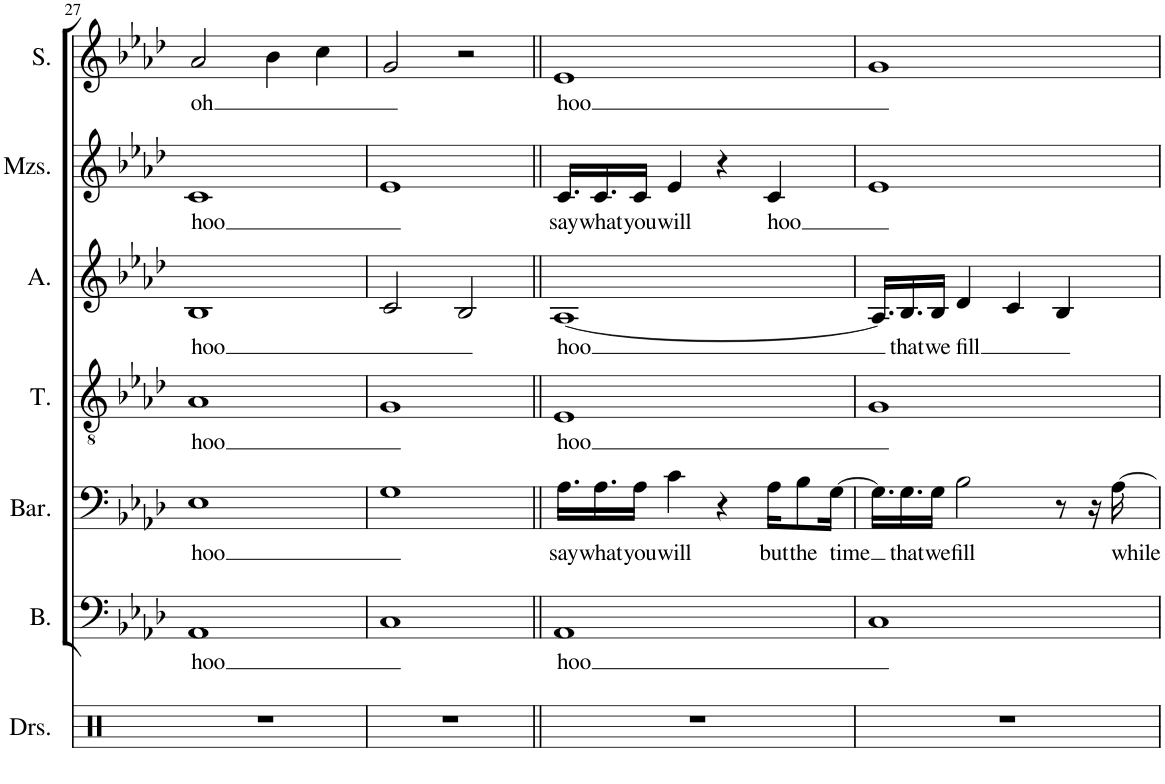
**kern	**kern	**text	**kern	**text	**kern	**text	**kern	**text	**kern	**text	**kern	**text
*part7	*part6	*part6	*part5	*part5	*part4	*part4	*part3	*part3	*part2	*part2	*part1	*part1
*staff7	*staff6	*staff6	*staff5	*staff5	*staff4	*staff4	*staff3	*staff3	*staff2	*staff2	*staff1	*staff1
*I"Drumset	*I"Bass	*	*I"Baritone	*	*I"Tenor	*	*I"Alto	*	*I"Mezzo-soprano	*	*I"Soprano	*
*I'Drs.	*I'B.	*	*I'Bar.	*	*I'T.	*	*I'A.	*	*I'Mzs.	*	*I'S.	*
!!LO:PB:g=z
*clefX	*clefF4	*	*clefF4	*	*clefGv2	*	*clefG2	*	*clefG2	*	*clefG2	*
*k[]	*k[b-e-a-d-]	*	*k[b-e-a-d-]	*	*k[b-e-a-d-]	*	*k[b-e-a-d-]	*	*k[b-e-a-d-]	*	*k[b-e-a-d-]	*
*M4/4	*M4/4	*	*M4/4	*	*M4/4	*	*M4/4	*	*M4/4	*	*M4/4	*
=27	=27	=27	=27	=27	=27	=27	=27	=27	=27	=27	=27	=27
!	!	!LO:LY:b	!	!LO:LY:b	!	!LO:LY:b	!	!LO:LY:b	!	!LO:LY:b	!	!LO:LY:b
1r	1AA-	hoo	1E-	hoo	1A-	hoo	1B-	hoo	1c	hoo	2a-/	oh
.	.	.	.	.	.	.	.	.	.	.	4b-\	.
.	.	.	.	.	.	.	.	.	.	.	4cc\	.
=28	=28	=28	=28	=28	=28	=28	=28	=28	=28	=28	=28	=28
1r	1C	.	1G	.	1G	.	2c/	.	1e-	.	2g/	.
.	.	.	.	.	.	.	2B-/	.	.	.	2r	.
=29||	=29||	=29||	=29||	=29||	=29||	=29||	=29||	=29||	=29||	=29||	=29||	=29||
!	!	!LO:LY:b	!	!LO:LY:b	!	!LO:LY:b	!	!LO:LY:b	!	!LO:LY:b	!	!LO:LY:b
1r	1AA-	hoo	16.A-\LL	say	1E-	hoo	[1A-	hoo	16.c/LL	say	1e-	hoo
!	!	!	!	!LO:LY:b	!	!	!	!	!	!LO:LY:b	!	!
.	.	.	16.A-\	what	.	.	.	.	16.c/	what	.	.
!	!	!	!	!LO:LY:b	!	!	!	!	!	!LO:LY:b	!	!
.	.	.	16A-\JJ	you	.	.	.	.	16c/JJ	you	.	.
!	!	!	!	!LO:LY:b	!	!	!	!	!	!LO:LY:b	!	!
.	.	.	4c\	will	.	.	.	.	4e-/	will	.	.
.	.	.	4r	.	.	.	.	.	4r	.	.	.
!	!	!	!	!LO:LY:b	!	!	!	!	!	!LO:LY:b	!	!
.	.	.	16A-\KL	but	.	.	.	.	4c/	hoo	.	.
!	!	!	!	!LO:LY:b	!	!	!	!	!	!	!	!
.	.	.	8B-\	the	.	.	.	.	.	.	.	.
!	!	!	!	!LO:LY:b	!	!	!	!	!	!	!	!
.	.	.	[16G\Jk	time	.	.	.	.	.	.	.	.
=30	=30	=30	=30	=30	=30	=30	=30	=30	=30	=30	=30	=30
1r	1C	.	16.G\LL]	.	1G	.	16.A-/LL]	.	1e-	.	1g	.
!	!	!	!	!LO:LY:b	!	!	!	!LO:LY:b	!	!	!	!
.	.	.	16.G\	that	.	.	16.B-/	that	.	.	.	.
!	!	!	!	!LO:LY:b	!	!	!	!LO:LY:b	!	!	!	!
.	.	.	16G\JJ	we	.	.	16B-/JJ	we	.	.	.	.
!	!	!	!	!LO:LY:b	!	!	!	!LO:LY:b	!	!	!	!
.	.	.	2B-\	fill	.	.	4d-/	fill	.	.	.	.
.	.	.	.	.	.	.	4c/	.	.	.	.	.
.	.	.	8r	.	.	.	4B-/	.	.	.	.	.
.	.	.	16r	.	.	.	.	.	.	.	.	.
!	!	!	!	!LO:LY:b	!	!	!	!	!	!	!	!
.	.	.	[16A-\	while	.	.	.	.	.	.	.	.
=	=	=	=	=	=	=	=	=	=	=	=	=
*-	*-	*-	*-	*-	*-	*-	*-	*-	*-	*-	*-	*-
